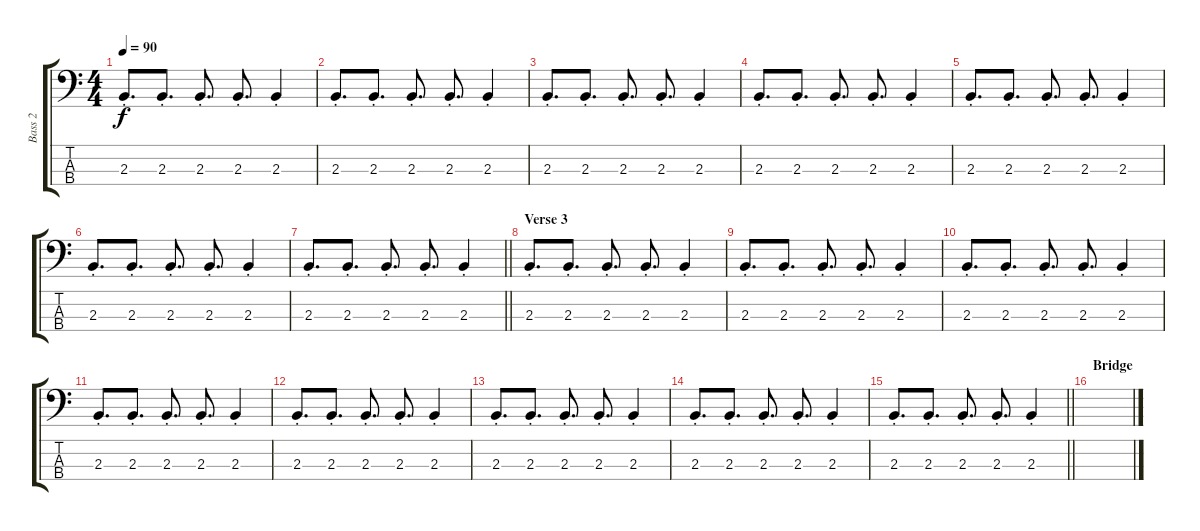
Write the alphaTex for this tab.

\track ("Bass 2" "Bass 2") {instrument electricbassfinger}
\staff {score tabs}
\tuning (G2 D2 A1 E1) {hide}
\ts (4 4)
\tempo 90
\clef f4
\ks c
2.3{st}.8{d dy f} 2.3{st}.8{d} 2.3{st}.8{d} 2.3{st}.8{d} 2.3{st}.4 |
2.3{st}.8{d} 2.3{st}.8{d} 2.3{st}.8{d} 2.3{st}.8{d} 2.3{st}.4 |
2.3{st}.8{d} 2.3{st}.8{d} 2.3{st}.8{d} 2.3{st}.8{d} 2.3{st}.4 |
2.3{st}.8{d} 2.3{st}.8{d} 2.3{st}.8{d} 2.3{st}.8{d} 2.3{st}.4 |
2.3{st}.8{d} 2.3{st}.8{d} 2.3{st}.8{d} 2.3{st}.8{d} 2.3{st}.4 |
2.3{st}.8{d} 2.3{st}.8{d} 2.3{st}.8{d} 2.3{st}.8{d} 2.3{st}.4 |
\barLineRight lightlight
2.3{st}.8{d} 2.3{st}.8{d} 2.3{st}.8{d} 2.3{st}.8{d} 2.3{st}.4 |
\section ("" "Verse 3")
2.3{st}.8{d} 2.3{st}.8{d} 2.3{st}.8{d} 2.3{st}.8{d} 2.3{st}.4 |
2.3{st}.8{d} 2.3{st}.8{d} 2.3{st}.8{d} 2.3{st}.8{d} 2.3{st}.4 |
2.3{st}.8{d} 2.3{st}.8{d} 2.3{st}.8{d} 2.3{st}.8{d} 2.3{st}.4 |
2.3{st}.8{d} 2.3{st}.8{d} 2.3{st}.8{d} 2.3{st}.8{d} 2.3{st}.4 |
2.3{st}.8{d} 2.3{st}.8{d} 2.3{st}.8{d} 2.3{st}.8{d} 2.3{st}.4 |
2.3{st}.8{d} 2.3{st}.8{d} 2.3{st}.8{d} 2.3{st}.8{d} 2.3{st}.4 |
2.3{st}.8{d} 2.3{st}.8{d} 2.3{st}.8{d} 2.3{st}.8{d} 2.3{st}.4 |
\barLineRight lightlight
2.3{st}.8{d} 2.3{st}.8{d} 2.3{st}.8{d} 2.3{st}.8{d} 2.3{st}.4 |
\section ("" "Bridge")
